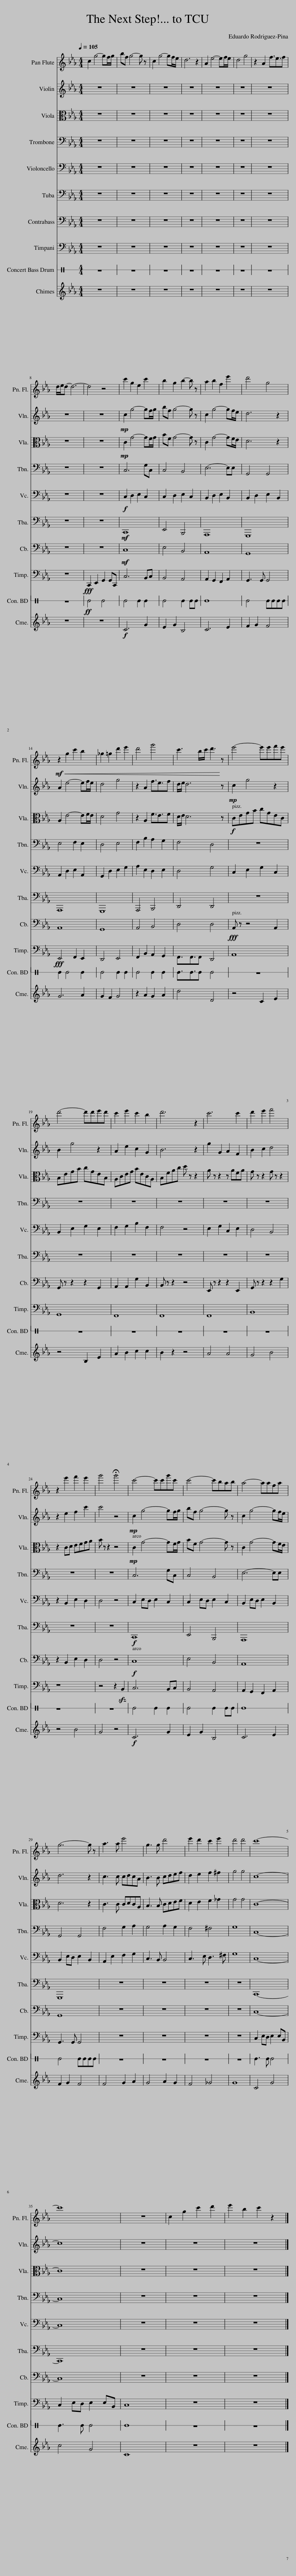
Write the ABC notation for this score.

X:1
%%score 1 2 3 4 5 6 7 8 9 10
L:1/8
Q:1/4=105
M:4/4
I:linebreak $
K:Eb
V:1 treble
V:2 treble
V:3 alto
V:4 bass
V:5 bass
V:6 bass
V:7 bass transpose=-12
V:8 bass
V:9 perc stafflines=1
K:none
V:10 treble
V:1
 c2 g4- gf/g/ | bf g4- g z | c2 g4- gf/e/ | d6 z2 | A2 e4- ef/e/ | %5
 d4 g4 | z2 A2 f3/2e3/2f |$ d/e/d- d6- | d4 z4 | c'2 g2 e2 c'2 | %10
 b2 g2 b2- b z | a2 b2 f2 e'2 | d'4 g4 |$!mf!!<(! z2!<)! g2 c'2 b2 | _g2 =g2 d'2 e'2 | %15
 d'4 g'4 | c'3 b/c'/ d'3 z | e'4- e'e'f'e' |$ d'4- d'd'e'd' | c'2 e'2 c'2 b2 | %20
 d'6 z2 | c'6 c'2 | d'2 e'2 f'4 |$ z2 e'2 f'2 e'2 | g'4 !fermata!g'4 | %25
 c'4- c'c'g'c' | c'4- c'bab | a4- aafa |$ g6- g z | a3 a e'4 | %30
 g3 g d'4 | e'2 d'2 c'2 e'2 | d'4 d'4 | c'8- |$ c'8 | %35
 z8 | c2 g2 c'2 d'2 | e'2 b2 c'2 z2 |] %38
V:2
 z8 | z8 | z8 | z8 | z8 | %5
 z8 | z8 |$ z8 | z8 |!mp! c2 g4- gf/g/ | %10
 bf g4- g z | c2 g4- gf/e/ | d6 z2 |$ A2 e4- ef/e/ | d4 g4 | %15
 z2 A2 f3/2e3/2f | d/e/ d6 z |!mp! c2 g4 z2 |$ B2 g4 z2 | A2 e2 c2 G2 | %20
 B6 z2 | g2 G2 A2 F2 | B2 c2 d4 |$ z2 e2 f2 c'2 | c'4 z4 | %25
!mp! c2 g4- gf/g/ | bf g4- g z | c2 g4- gf/e/ |$ d6 z2 | c3 c cdcA | %30
 B3 B cdef | d2 e2 f2 ^f2 | g4 g4 | c8- |$ c8 | %35
 z8 | z8 | z8 |] %38
V:3
 z8 | z8 | z8 | z8 | z8 | %5
 z8 | z8 |$ z8 | z8 |!mp! C2 G4- GF/G/ | %10
 BF G4- G z | C2 G4- GF/E/ | D6 z2 |$ A,2 E4- EF/E/ | D4 G4 | %15
 z2 A,2 F3/2E3/2F | D/E/ D6 z |!f! CEGB cGEC |$ B,EGB cGEB, | A,CEG BECA, | %20
 B,FAc d z z2 | A z z2 z AFA | G z z2 G z z2 |$ z2 CD EFGA | B z z2 z4 | %25
!mp! C2 G4- GF/G/ | BF G4- G z | C2 G4- GF/E/ |$ D6 z2 | C3 C CDCA, | %30
 B,3 B, CDEF | D2 E2 F2 _G2 | G4 G4 | C8- |$ C8 | %35
 z8 | z8 | z8 |] %38
V:4
 z8 | z8 | z8 | z8 | z8 | %5
 z8 | z8 |$ z8 | z8 | C,6 G,C, | %10
 C,4 B,,4 | E,6- E,E, | G,,4 G,,4 |$ E,4 F,2 E,2 | D,4 E,4 | %15
 F,2 B,2 A,2 G,2 | F,4 D,4 | z8 |$ z8 | z8 | %20
 z8 | z8 | z8 |$ z8 | z8 | %25
 C,6 G,C, | C,4 B,,4 | E,6- E,E, |$ G,,4 G,,4 | F,4 G,2 A,2 | %30
 G,4 A,2 G,2 | F,4 ^F,4 | G,8 | C,8- |$ C,8 | %35
 z8 | z8 | z8 |] %38
V:5
 z8 | z8 | z8 | z8 | z8 | %5
 z8 | z8 |$ z8 | z8 |!f! C,2 D,2 E,2 C,2 | %10
 C,2 D,2 E,2 C,2 | B,,2 D,2 E,2 B,,2 | B,,2 D,2 E,2 B,,2 |$ A,,2 D,2 E,2 A,,2 | G,,2 D,2 E,2 G,2 | %15
 A,2 E,2 D,2 E,2 | D,4 G,4 | C,2 E,2 G,2 C,2 |$ B,,2 E,2 G,2 E,2 | F,2 G,2 B,2 F,2 | %20
 F,4 z4 | E,2 G,2 C,2 E,2 | D,4 B,,4 |$ z2 B,,2 E,2 D,2 | D,4 z4 | %25
 C,2 E,D, E,2 C,2 | C,2 E,D, E,2 C,2 | B,,2 E,D, E,2 B,,2 |$ B,,2 E,D, E,2 B,,2 | A,,2 E,2 F,2 G,2 | %30
 C,3 B,, B,,4 | C,3 E, D,3 ^F, | G,8 | C,8- |$ C,8 | %35
 z8 | z8 | z8 |] %38
V:6
 z8 | z8 | z8 | z8 | z8 | %5
 z8 | z8 |$ z8 | z8 |!mf! C,,8 | %10
 E,,4 B,,,4 | A,,,8 | G,,,8 |$ A,,,8 | G,,,8 | %15
 A,,,4 B,,,4 | D,,4 D,,4 | z8 |$ z8 | z8 | %20
 z8 | z8 | z8 |$ z8 | z8 | %25
!f! C,,8 | E,,4 B,,,4 | A,,,8 |$ G,,,8 | z8 | %30
 z8 | z8 | z8 | C,,8- |$ C,,8 | %35
 z8 | z8 | z8 |] %38
V:7
 z8 | z8 | z8 | z8 | z8 | %5
 z8 | z8 |$ z8 | z8 |!mf! C,8 | %10
 E,4 B,,4 | A,,8 | G,,8 |$ A,,8 | G,,8 | %15
 A,,4 B,,4 | D,4 D,4 |!fff! A,, z z4 A,,2 |$ G,, z z2 z2 G,,2 | A,,2 A,,2 G,2 B,,2 | %20
 B,, z z2 z4 | E,, z z2 z2 E,,2 | G,, z z2 z2 G,2 |$ z2 B,,2 E,2 D,2 | D,4 z4 | %25
!f! C,8 | E,4 B,,4 | A,,8 |$ G,,8 | z8 | %30
 z8 | z8 | z8 | C,8- |$ C,8 | %35
 z8 | z8 | z8 |] %38
V:8
 z8 | z8 | z8 | z8 | z8 | %5
 z8 | z8 |$ z8 |!fff! C,,2 E,,2 G,,2 G,,C,, | C,6 B,,C, | %10
 B,,4 A,,4 | A,,2 G,,2 F,,2 A,,2 | G,,3 G,, G,,4 |$!fff! E,,4 F,,2 E,,2 | D,,4 E,,4 | %15
 F,,2 B,,2 A,,2 G,,2 | F,,3/2F,,3/2F,, D,,4 | A,,8 |$ G,,8 | F,,8 | %20
 F,,8 | F,,8 | B,,8 |$ z8 | z4 z2!sfz! B,,2 | %25
 C,6 B,,C, | B,,4 A,,4 | A,,2 G,,2 F,,2 A,,2 |$ G,,3 G,, G,,4 | z8 | %30
 z8 | z8 | z8 | C,2 E,D, E,2 E,B,, |$ C,2 E,D, E,2 E,B,, | %35
 C,8 | z8 | z8 |] %38
V:9
[K:C] z8 | z8 | z8 | z8 | z8 | %5
 z8 | z8 |$ z8 |!ff! E4 E4 | E4 E2 E2 | %10
 E4 E2 EE | E8 | E4 EEEE |$ E2 E4 E2 | E4 E2 E2 | %15
 E4 E2 E2 | E3/2E3/2E E4 | z8 |$ z8 | z8 | %20
 z8 | z8 | z8 |$ z8 | z8 | %25
 E4 E2 E2 | E4 E2 EE | E8 |$ E4 EEEE | z8 | %30
 z8 | z8 | z8 | E3 E E4 |$ E3 E E4 | %35
 E8 | z8 | z8 |] %38
V:10
 z8 | z8 | z8 | z8 | z8 | %5
 z8 | z8 |$ z8 | z8 |!f! C6 G2 | %10
 E2 G2 B,4 | C6 E2 | F2 G2 F4 |$ G6 A2 | G2 F2 G4 | %15
 z2 A2 G2 A2 | d4 D4 | z4 C2 E2 |$ z4 B,2 E2 | A2 B2 c2 c2 | %20
 B2 z2 z4 | A4 A4 | G4 B4 |$ z4 B4 | G4 z4 | %25
!f! C6 G2 | E2 G2 B,4 | C6 E2 |$ F2 G2 F4 | F4 G2 A2 | %30
 G4 A2 G2 | F4 _G4 | G8 | C4 G4 |$ c4 G4 | %35
 C8 | z8 | z8 |] %38
